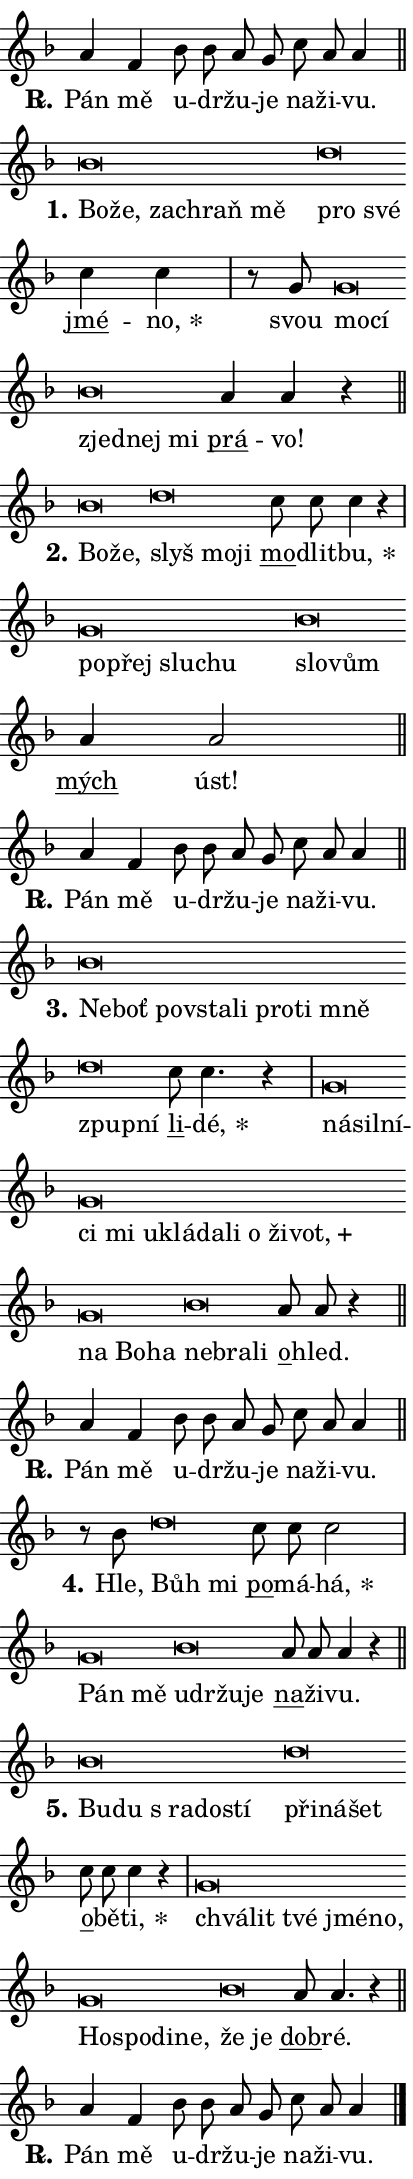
\version "2.24.0"
\header { tagline = "" }
\paper {
  indent = 0\cm
  top-margin = 0\cm
  right-margin = 0.13\cm % to fit lyric hyphens
  bottom-margin = 0\cm
  left-margin = 0\cm
  paper-width = 7\cm
  page-breaking = #ly:one-page-breaking
  system-system-spacing.basic-distance = #11
  score-system-spacing.basic-distance = #11
  ragged-last = ##f
}


%% Author: Thomas Morley
%% https://lists.gnu.org/archive/html/lilypond-user/2020-05/msg00002.html
#(define (line-position grob)
"Returns position of @var[grob} in current system:
   @code{'start}, if at first time-step
   @code{'end}, if at last time-step
   @code{'middle} otherwise
"
  (let* ((col (ly:item-get-column grob))
         (ln (ly:grob-object col 'left-neighbor))
         (rn (ly:grob-object col 'right-neighbor))
         (col-to-check-left (if (ly:grob? ln) ln col))
         (col-to-check-right (if (ly:grob? rn) rn col))
         (break-dir-left
           (and
             (ly:grob-property col-to-check-left 'non-musical #f)
             (ly:item-break-dir col-to-check-left)))
         (break-dir-right
           (and
             (ly:grob-property col-to-check-right 'non-musical #f)
             (ly:item-break-dir col-to-check-right))))
        (cond ((eqv? 1 break-dir-left) 'start)
              ((eqv? -1 break-dir-right) 'end)
              (else 'middle))))

#(define (tranparent-at-line-position vctor)
  (lambda (grob)
  "Relying on @code{line-position} select the relevant enry from @var{vctor}.
Used to determine transparency,"
    (case (line-position grob)
      ((end) (not (vector-ref vctor 0)))
      ((middle) (not (vector-ref vctor 1)))
      ((start) (not (vector-ref vctor 2))))))

noteHeadBreakVisibility =
#(define-music-function (break-visibility)(vector?)
"Makes @code{NoteHead}s transparent relying on @var{break-visibility}"
#{
  \override NoteHead.transparent =
    #(tranparent-at-line-position break-visibility)
#})

#(define delete-ledgers-for-transparent-note-heads
  (lambda (grob)
    "Reads whether a @code{NoteHead} is transparent.
If so this @code{NoteHead} is removed from @code{'note-heads} from
@var{grob}, which is supposed to be @code{LedgerLineSpanner}.
As a result ledgers are not printed for this @code{NoteHead}"
    (let* ((nhds-array (ly:grob-object grob 'note-heads))
           (nhds-list
             (if (ly:grob-array? nhds-array)
                 (ly:grob-array->list nhds-array)
                 '()))
           ;; Relies on the transparent-property being done before
           ;; Staff.LedgerLineSpanner.after-line-breaking is executed.
           ;; This is fragile ...
           (to-keep
             (remove
               (lambda (nhd)
                 (ly:grob-property nhd 'transparent #f))
               nhds-list)))
      ;; TODO find a better method to iterate over grob-arrays, similiar
      ;; to filter/remove etc for lists
      ;; For now rebuilt from scratch
      (set! (ly:grob-object grob 'note-heads)  '())
      (for-each
        (lambda (nhd)
          (ly:pointer-group-interface::add-grob grob 'note-heads nhd))
        to-keep))))

squashNotes = {
  \override NoteHead.X-extent = #'(-0.2 . 0.2)
  \override NoteHead.Y-extent = #'(-0.75 . 0)
  \override NoteHead.stencil =
    #(lambda (grob)
       (let ((pos (ly:grob-property grob 'staff-position)))
         (begin
           (if (< pos -7) (display "ERROR: Lower brevis then expected\n") (display ""))
           (if (<= pos -6) ly:text-interface::print ly:note-head::print))))
}
unSquashNotes = {
  \revert NoteHead.X-extent
  \revert NoteHead.Y-extent
  \revert NoteHead.stencil
}

hideNotes = \noteHeadBreakVisibility #begin-of-line-visible
unHideNotes = \noteHeadBreakVisibility #all-visible

% work-around for resetting accidentals
% https://lilypond.org/doc/v2.23/Documentation/notation/displaying-rhythms#unmetered-music
cadenzaMeasure = {
  \cadenzaOff
  \partial 1024 s1024
  \cadenzaOn
}

#(define-markup-command (accent layout props text) (markup?)
  "Underline accented syllable"
  (interpret-markup layout props
    #{\markup \override #'(offset . 4.3) \underline { #text }#}))

responsum = \markup \concat {
  "R" \hspace #-1.05 \path #0.1 #'((moveto 0 0.07) (lineto 0.9 0.8)) \hspace #0.05 "."
}

spaceSize = #0.6828661417322834 % exact space size for TeX Gyre Schola

\layout {
  \context {
    \Staff
    \remove "Time_signature_engraver"
    \override LedgerLineSpanner.after-line-breaking = #delete-ledgers-for-transparent-note-heads
  }
  \context {
    \Lyrics {
      \override LyricSpace.minimum-distance = \spaceSize
      \override LyricText.font-name = #"TeX Gyre Schola"
      \override LyricText.font-size = 1
      \override StanzaNumber.font-name = #"TeX Gyre Schola Bold"
      \override StanzaNumber.font-size = 1
    }
  }
  \context {
    \Score 
    \override NoteHead.text =
      #(lambda (grob) 
        (let ((pos (ly:grob-property grob 'staff-position)))
          #{\markup {
            \combine
              \halign #-0.55 \raise #(if (= pos -6) 0 0.5) \override #'(thickness . 2) \draw-line #'(3.2 . 0)
              \musicglyph "noteheads.sM1"
          }#}))
  }
}

% magnetic-lyrics.ily
%
%   written by
%     Jean Abou Samra <jean@abou-samra.fr>
%     Werner Lemberg <wl@gnu.org>
%
%   adapted by
%     Jiri Hon <jiri.hon@gmail.com>
%
% Version 2022-Apr-15

% https://www.mail-archive.com/lilypond-user@gnu.org/msg149350.html

#(define (Left_hyphen_pointer_engraver context)
   "Collect syllable-hyphen-syllable occurrences in lyrics and store
them in properties.  This engraver only looks to the left.  For
example, if the lyrics input is @code{foo -- bar}, it does the
following.

@itemize @bullet
@item
Set the @code{text} property of the @code{LyricHyphen} grob between
@q{foo} and @q{bar} to @code{foo}.

@item
Set the @code{left-hyphen} property of the @code{LyricText} grob with
text @q{foo} to the @code{LyricHyphen} grob between @q{foo} and
@q{bar}.
@end itemize

Use this auxiliary engraver in combination with the
@code{lyric-@/text::@/apply-@/magnetic-@/offset!} hook."
   (let ((hyphen #f)
         (text #f))
     (make-engraver
      (acknowledgers
       ((lyric-syllable-interface engraver grob source-engraver)
        (set! text grob)))
      (end-acknowledgers
       ((lyric-hyphen-interface engraver grob source-engraver)
        ;(when (not (grob::has-interface grob 'lyric-space-interface))
          (set! hyphen grob)));)
      ((stop-translation-timestep engraver)
       (when (and text hyphen)
         (ly:grob-set-object! text 'left-hyphen hyphen))
       (set! text #f)
       (set! hyphen #f)))))

#(define (lyric-text::apply-magnetic-offset! grob)
   "If the space between two syllables is less than the value in
property @code{LyricText@/.details@/.squash-threshold}, move the right
syllable to the left so that it gets concatenated with the left
syllable.

Use this function as a hook for
@code{LyricText@/.after-@/line-@/breaking} if the
@code{Left_@/hyphen_@/pointer_@/engraver} is active."
   (let ((hyphen (ly:grob-object grob 'left-hyphen #f)))
     (when hyphen
       (let ((left-text (ly:spanner-bound hyphen LEFT)))
         (when (grob::has-interface left-text 'lyric-syllable-interface)
           (let* ((common (ly:grob-common-refpoint grob left-text X))
                  (this-x-ext (ly:grob-extent grob common X))
                  (left-x-ext
                   (begin
                     ;; Trigger magnetism for left-text.
                     (ly:grob-property left-text 'after-line-breaking)
                     (ly:grob-extent left-text common X)))
                  ;; `delta` is the gap width between two syllables.
                  (delta (- (interval-start this-x-ext)
                            (interval-end left-x-ext)))
                  (details (ly:grob-property grob 'details))
                  (threshold (assoc-get 'squash-threshold details 0.2)))
             (when (< delta threshold)
               (let* (;; We have to manipulate the input text so that
                      ;; ligatures crossing syllable boundaries are not
                      ;; disabled.  For languages based on the Latin
                      ;; script this is essentially a beautification.
                      ;; However, for non-Western scripts it can be a
                      ;; necessity.
                      (lt (ly:grob-property left-text 'text))
                      (rt (ly:grob-property grob 'text))
                      (is-space (grob::has-interface hyphen 'lyric-space-interface))
                      (space (if is-space " " ""))
                      (extra-delta (if is-space spaceSize 0))
                      ;; Append new syllable.
                      (ltrt-space (if (and (string? lt) (string? rt))
                                (string-append lt space rt)
                                (make-concat-markup (list lt space rt))))
                      ;; Right-align `ltrt` to the right side.
                      (ltrt-space-markup (grob-interpret-markup
                               grob
                               (make-translate-markup
                                (cons (interval-length this-x-ext) 0)
                                (make-right-align-markup ltrt-space)))))
                 (begin
                   ;; Don't print `left-text`.
                   (ly:grob-set-property! left-text 'stencil #f)
                   ;; Set text and stencil (which holds all collected
                   ;; syllables so far) and shift it to the left.
                   (ly:grob-set-property! grob 'text ltrt-space)
                   (ly:grob-set-property! grob 'stencil ltrt-space-markup)
                   (ly:grob-translate-axis! grob (- (- delta extra-delta)) X))))))))))


#(define (lyric-hyphen::displace-bounds-first grob)
   ;; Make very sure this callback isn't triggered too early.
   (let ((left (ly:spanner-bound grob LEFT))
         (right (ly:spanner-bound grob RIGHT)))
     (ly:grob-property left 'after-line-breaking)
     (ly:grob-property right 'after-line-breaking)
     (ly:lyric-hyphen::print grob)))

squashThreshold = #0.4

\layout {
  \context {
    \Lyrics
    \consists #Left_hyphen_pointer_engraver
    \override LyricText.after-line-breaking =
      #lyric-text::apply-magnetic-offset!
    \override LyricHyphen.stencil = #lyric-hyphen::displace-bounds-first
    \override LyricText.details.squash-threshold = \squashThreshold
    \override LyricHyphen.minimum-distance = 0
    \override LyricHyphen.minimum-length = \squashThreshold
  }
}

squashText = \override LyricText.details.squash-threshold = 9999
unSquashText = \override LyricText.details.squash-threshold = \squashThreshold

leftText = \override LyricText.self-alignment-X = #LEFT
unLeftText = \revert LyricText.self-alignment-X

starOffset = #(lambda (grob) 
                (let ((x_offset (ly:self-alignment-interface::aligned-on-x-parent grob)))
                  (if (= x_offset 0) 0 (+ x_offset 1.2))))

star = #(define-music-function (syllable)(string?)
"Append star separator at the end of a syllable"
#{
  \once \override LyricText.X-offset = #starOffset
  \lyricmode { \markup {
    #syllable
    \override #'((font-name . "TeX Gyre Schola Bold")) \hspace #0.2 \lower #0.65 \larger "*"
  } }
#})

starAccent = #(define-music-function (syllable)(string?)
"Append star separator at the end of a syllable and make accent"
#{
  \once \override LyricText.X-offset = #starOffset
  \lyricmode { \markup {
    \accent #syllable
    \override #'((font-name . "TeX Gyre Schola Bold")) \hspace #0.2 \lower #0.65 \larger "*"
  } }
#})

breath = #(define-music-function (syllable)(string?)
"Append breathing indicator at the end of a syllable"
#{
  \lyricmode { \markup { #syllable "+" } }
#})

optionalBreath = #(define-music-function (syllable)(string?)
"Append optional breathing indicator at the end of a syllable"
#{
  \lyricmode { \markup { #syllable "(+)" } }
#})


\score {
    <<
        \new Voice = "melody" { \cadenzaOn \key f \major \relative { a'4 f bes8 bes a g c a a4 \cadenzaMeasure \bar "||" \break } }
        \new Lyrics \lyricsto "melody" { \lyricmode { \set stanza = \responsum
Pán mě u -- dr -- žu -- je na -- ži -- vu. } }
    >>
    \layout {}
}

\score {
    <<
        \new Voice = "melody" { \cadenzaOn \key f \major \relative { \squashNotes bes'\breve*1/16 \hideNotes \breve*1/16 \bar "" \breve*1/16 \bar "" \breve*1/16 \breve*1/16 \bar "" \unHideNotes \unSquashNotes \squashNotes d\breve*1/16 \hideNotes \breve*1/16 \bar "" \unHideNotes \unSquashNotes \bar "" c4 c \cadenzaMeasure \bar "|" r8 g \squashNotes g\breve*1/16 \hideNotes \breve*1/16 \bar "" \unHideNotes \unSquashNotes \squashNotes bes\breve*1/16 \hideNotes \breve*1/16 \breve*1/16 \bar "" \unHideNotes \unSquashNotes \bar "" a4 a r \cadenzaMeasure \bar "||" \break } }
        \new Lyrics \lyricsto "melody" { \lyricmode { \set stanza = "1."
\leftText Bo -- \squashText že, za -- chraň mě \unSquashText pro \squashText své \unLeftText \unSquashText \markup \accent jmé -- \star no, svou \leftText mo -- \squashText cí \unSquashText zjed -- \squashText nej mi \unLeftText \unSquashText \markup \accent prá -- vo! } }
    >>
    \layout {}
}

\score {
    <<
        \new Voice = "melody" { \cadenzaOn \key f \major \relative { \squashNotes bes'\breve*1/16 \hideNotes \breve*1/16 \bar "" \unHideNotes \unSquashNotes \squashNotes d\breve*1/16 \hideNotes \breve*1/16 \breve*1/16 \bar "" \unHideNotes \unSquashNotes \bar "" c8 c c4 r \cadenzaMeasure \bar "|" \squashNotes g\breve*1/16 \hideNotes \breve*1/16 \bar "" \breve*1/16 \breve*1/16 \bar "" \unHideNotes \unSquashNotes \squashNotes bes\breve*1/16 \hideNotes \breve*1/16 \bar "" \unHideNotes \unSquashNotes \bar "" a4 a2 \cadenzaMeasure \bar "||" \break } }
        \new Lyrics \lyricsto "melody" { \lyricmode { \set stanza = "2."
\leftText Bo -- \squashText že, \unSquashText slyš \squashText mo -- ji \unLeftText \unSquashText \markup \accent mo -- dlit -- \star bu, \leftText po -- \squashText přej slu -- chu \unSquashText slo -- \squashText vům \unLeftText \unSquashText \markup \accent mých úst! } }
    >>
    \layout {}
}

\score {
    <<
        \new Voice = "melody" { \cadenzaOn \key f \major \relative { a'4 f bes8 bes a g c a a4 \cadenzaMeasure \bar "||" \break } }
        \new Lyrics \lyricsto "melody" { \lyricmode { \set stanza = \responsum
Pán mě u -- dr -- žu -- je na -- ži -- vu. } }
    >>
    \layout {}
}

\score {
    <<
        \new Voice = "melody" { \cadenzaOn \key f \major \relative { \squashNotes bes'\breve*1/16 \hideNotes \breve*1/16 \bar "" \breve*1/16 \bar "" \breve*1/16 \bar "" \breve*1/16 \bar "" \breve*1/16 \bar "" \breve*1/16 \breve*1/16 \bar "" \unHideNotes \unSquashNotes \squashNotes d\breve*1/16 \hideNotes \breve*1/16 \bar "" \unHideNotes \unSquashNotes \bar "" c8 c4. r4 \cadenzaMeasure \bar "|" \squashNotes g\breve*1/16 \hideNotes \breve*1/16 \bar "" \breve*1/16 \bar "" \breve*1/16 \bar "" \breve*1/16 \bar "" \breve*1/16 \bar "" \breve*1/16 \bar "" \breve*1/16 \bar "" \breve*1/16 \bar "" \breve*1/16 \bar "" \breve*1/16 \bar "" \breve*1/16 \bar "" \breve*1/16 \bar "" \breve*1/16 \breve*1/16 \bar "" \unHideNotes \unSquashNotes \squashNotes bes\breve*1/16 \hideNotes \breve*1/16 \breve*1/16 \bar "" \unHideNotes \unSquashNotes \bar "" a8 a r4 \cadenzaMeasure \bar "||" \break } }
        \new Lyrics \lyricsto "melody" { \lyricmode { \set stanza = "3."
\leftText Ne -- \squashText boť po -- vsta -- li pro -- ti mně \unSquashText zpup -- \squashText ní \unLeftText \unSquashText \markup \accent li -- \star dé, \leftText ná -- \squashText sil -- ní -- ci mi u -- klá -- da -- li o ži -- \breath "vot," na Bo -- ha \unSquashText neb -- \squashText ra -- li \unLeftText \unSquashText \markup \accent o -- hled. } }
    >>
    \layout {}
}

\score {
    <<
        \new Voice = "melody" { \cadenzaOn \key f \major \relative { a'4 f bes8 bes a g c a a4 \cadenzaMeasure \bar "||" \break } }
        \new Lyrics \lyricsto "melody" { \lyricmode { \set stanza = \responsum
Pán mě u -- dr -- žu -- je na -- ži -- vu. } }
    >>
    \layout {}
}

\score {
    <<
        \new Voice = "melody" { \cadenzaOn \key f \major \relative { r8 bes'8 \squashNotes d\breve*1/16 \hideNotes \breve*1/16 \bar "" \unHideNotes \unSquashNotes \bar "" c8 c c2 \cadenzaMeasure \bar "|" \squashNotes g\breve*1/16 \hideNotes \breve*1/16 \bar "" \unHideNotes \unSquashNotes \squashNotes bes\breve*1/16 \hideNotes \breve*1/16 \bar "" \breve*1/16 \breve*1/16 \bar "" \unHideNotes \unSquashNotes \bar "" a8 a a4 r \cadenzaMeasure \bar "||" \break } }
        \new Lyrics \lyricsto "melody" { \lyricmode { \set stanza = "4."
Hle, \leftText Bůh \squashText mi \unLeftText \unSquashText \markup \accent po -- má -- \star há, \leftText Pán \squashText mě \unSquashText u -- \squashText dr -- žu -- je \unLeftText \unSquashText \markup \accent na -- ži -- vu. } }
    >>
    \layout {}
}

\score {
    <<
        \new Voice = "melody" { \cadenzaOn \key f \major \relative { \squashNotes bes'\breve*1/16 \hideNotes \breve*1/16 \bar "" \breve*1/16 \bar "" \breve*1/16 \breve*1/16 \bar "" \unHideNotes \unSquashNotes \squashNotes d\breve*1/16 \hideNotes \breve*1/16 \breve*1/16 \bar "" \unHideNotes \unSquashNotes \bar "" c8 c c4 r \cadenzaMeasure \bar "|" \squashNotes g\breve*1/16 \hideNotes \breve*1/16 \bar "" \breve*1/16 \bar "" \breve*1/16 \bar "" \breve*1/16 \bar "" \breve*1/16 \bar "" \breve*1/16 \bar "" \breve*1/16 \breve*1/16 \bar "" \unHideNotes \unSquashNotes \squashNotes bes\breve*1/16 \hideNotes \breve*1/16 \bar "" \unHideNotes \unSquashNotes \bar "" a8 a4. r4 \cadenzaMeasure \bar "||" \break } }
        \new Lyrics \lyricsto "melody" { \lyricmode { \set stanza = "5."
\leftText Bu -- \squashText du "s ra" -- do -- stí \unSquashText při -- \squashText ná -- šet \unLeftText \unSquashText \markup \accent o -- bě -- \star ti, \leftText chvá -- \squashText lit tvé jmé -- no, Ho -- spo -- di -- ne, \unSquashText že \squashText je \unLeftText \unSquashText \markup \accent dob -- ré. } }
    >>
    \layout {}
}

\score {
    <<
        \new Voice = "melody" { \cadenzaOn \key f \major \relative { a'4 f bes8 bes a g c a a4 \cadenzaMeasure \bar "||" \break } \bar "|." }
        \new Lyrics \lyricsto "melody" { \lyricmode { \set stanza = \responsum
Pán mě u -- dr -- žu -- je na -- ži -- vu. } }
    >>
    \layout {}
}
